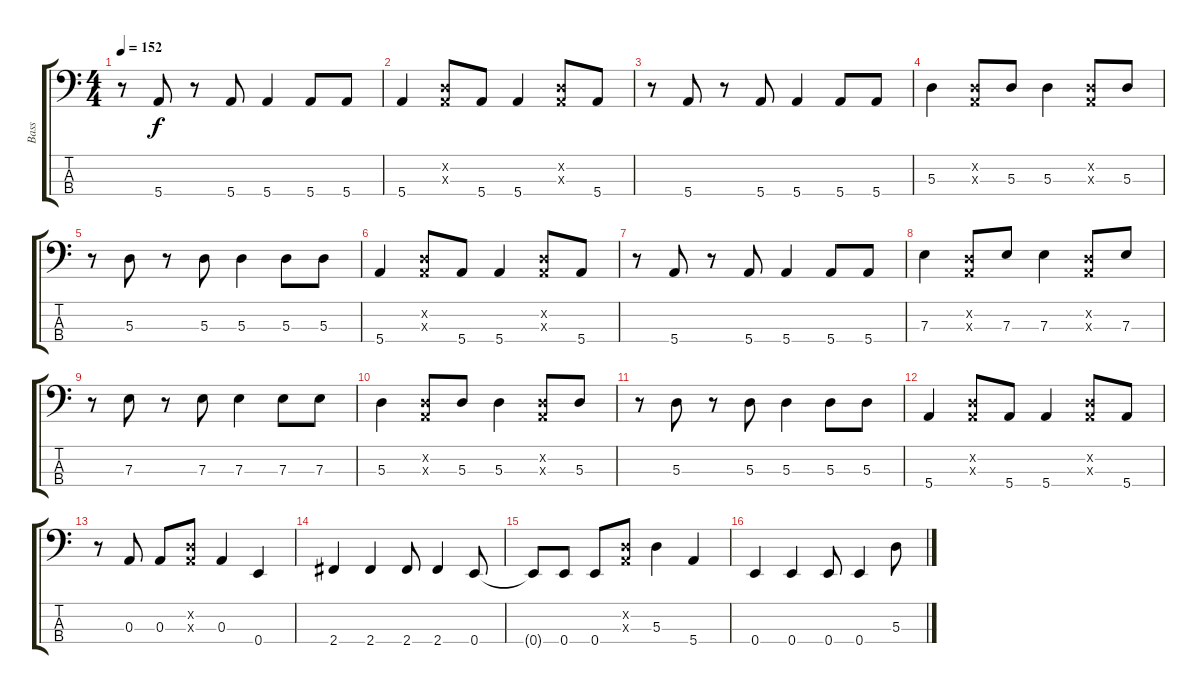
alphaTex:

\track ("Bass" "Bass") {instrument electricbassfinger}
\staff {score tabs}
\tuning (G2 D2 A1 E1) {hide}
\ts (4 4)
\tempo 152
\clef f4
\ks c
r.8{dy f} 5.4.8 r.8 5.4.8 5.4.4 5.4.8 5.4.8 |
5.4.4 (0.2{x} 0.3{x}).8 5.4.8 5.4.4 (0.2{x} 0.3{x}).8 5.4.8 |
r.8 5.4.8 r.8 5.4.8 5.4.4 5.4.8 5.4.8 |
5.3.4 (0.2{x} 0.3{x}).8 5.3.8 5.3.4 (0.2{x} 0.3{x}).8 5.3.8 |
r.8 5.3.8 r.8 5.3.8 5.3.4 5.3.8 5.3.8 |
5.4.4 (0.2{x} 0.3{x}).8 5.4.8 5.4.4 (0.2{x} 0.3{x}).8 5.4.8 |
r.8 5.4.8 r.8 5.4.8 5.4.4 5.4.8 5.4.8 |
7.3.4 (0.2{x} 0.3{x}).8 7.3.8 7.3.4 (0.2{x} 0.3{x}).8 7.3.8 |
r.8 7.3.8 r.8 7.3.8 7.3.4 7.3.8 7.3.8 |
5.3.4 (0.2{x} 0.3{x}).8 5.3.8 5.3.4 (0.2{x} 0.3{x}).8 5.3.8 |
r.8 5.3.8 r.8 5.3.8 5.3.4 5.3.8 5.3.8 |
5.4.4 (0.2{x} 0.3{x}).8 5.4.8 5.4.4 (0.2{x} 0.3{x}).8 5.4.8 |
r.8 0.3.8 0.3.8 (0.2{x} 0.3{x}).8 0.3.4 0.4.4 |
2.4.4 2.4.4 2.4.8 2.4.4 0.4.8 |
0.4{t}.8 0.4.8 0.4.8 (0.2{x} 0.3{x}).8 5.3.4 5.4.4 |
0.4.4 0.4.4 0.4.8 0.4.4 5.3.8
